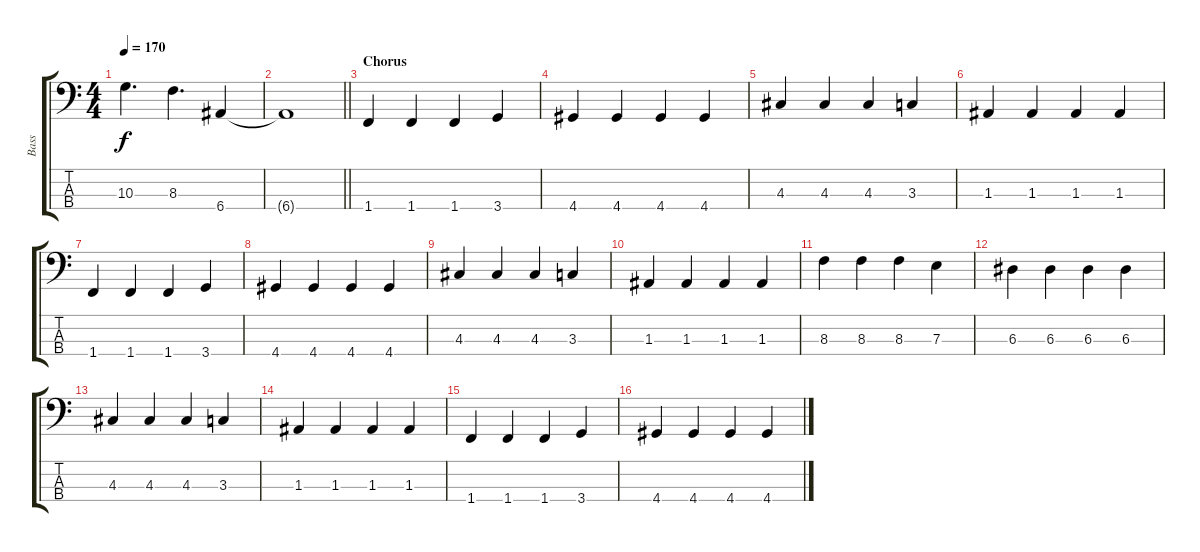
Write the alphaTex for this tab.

\track ("Bass" "Bass") {instrument electricbassfinger}
\staff {score tabs}
\tuning (G2 D2 A1 E1) {hide}
\ts (4 4)
\tempo 170
\clef f4
\ks c
10.3.4{d dy f} 8.3.4{d} 6.4.4 |
\barLineRight lightlight
6.4{t}.1 |
\section ("" "Chorus")
1.4.4 1.4.4 1.4.4 3.4.4 |
4.4.4 4.4.4 4.4.4 4.4.4 |
4.3.4 4.3.4 4.3.4 3.3.4 |
1.3.4 1.3.4 1.3.4 1.3.4 |
1.4.4 1.4.4 1.4.4 3.4.4 |
4.4.4 4.4.4 4.4.4 4.4.4 |
4.3.4 4.3.4 4.3.4 3.3.4 |
1.3.4 1.3.4 1.3.4 1.3.4 |
8.3.4 8.3.4 8.3.4 7.3.4 |
6.3.4 6.3.4 6.3.4 6.3.4 |
4.3.4 4.3.4 4.3.4 3.3.4 |
1.3.4 1.3.4 1.3.4 1.3.4 |
1.4.4 1.4.4 1.4.4 3.4.4 |
4.4.4 4.4.4 4.4.4 4.4.4
